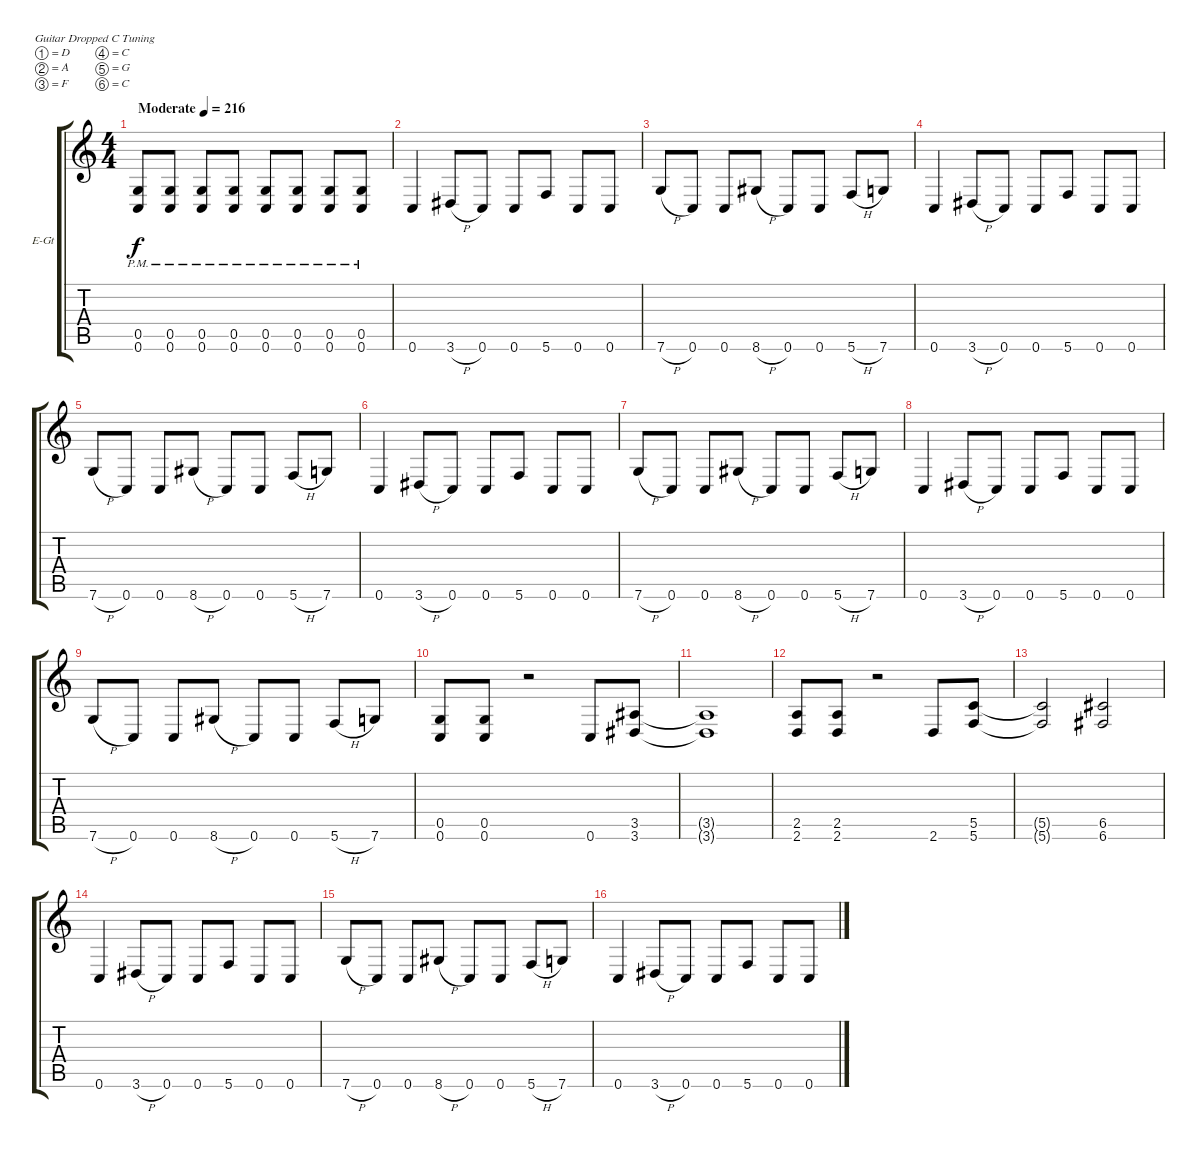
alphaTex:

\bracketExtendMode groupsimilarinstruments
\firstSystemTrackNameOrientation horizontal
\otherSystemsTrackNameOrientation horizontal
\track ("Utwór 1" "E-Gt") {instrument distortionguitar}
\staff {score tabs}
\tuning (D4 A3 F3 C3 G2 C2)
\ts (4 4)
\beaming (8 2 2 2 2)
\tempo (216 "Moderate")
\clef g2
\ks c
(0.5{pm} 0.6{pm}).8{dy f instrument distortionguitar} (0.5{pm} 0.6{pm}).8 (0.5{pm} 0.6{pm}).8 (0.5{pm} 0.6{pm}).8 (0.5{pm} 0.6{pm}).8 (0.5{pm} 0.6{pm}).8 (0.5{pm} 0.6{pm}).8 (0.5{pm} 0.6{pm}).8 |
0.6.4 3.6{h}.8 0.6.8 0.6.8 5.6.8 0.6.8 0.6.8 |
7.6{h}.8 0.6.8 0.6.8 8.6{h}.8 0.6.8 0.6.8 5.6{h}.8 7.6.8 |
0.6.4 3.6{h}.8 0.6.8 0.6.8 5.6.8 0.6.8 0.6.8 |
7.6{h}.8 0.6.8 0.6.8 8.6{h}.8 0.6.8 0.6.8 5.6{h}.8 7.6.8 |
0.6.4 3.6{h}.8 0.6.8 0.6.8 5.6.8 0.6.8 0.6.8 |
7.6{h}.8 0.6.8 0.6.8 8.6{h}.8 0.6.8 0.6.8 5.6{h}.8 7.6.8 |
0.6.4 3.6{h}.8 0.6.8 0.6.8 5.6.8 0.6.8 0.6.8 |
7.6{h}.8 0.6.8 0.6.8 8.6{h}.8 0.6.8 0.6.8 5.6{h}.8 7.6.8 |
(0.5 0.6).8 (0.5 0.6).8 r.2 0.6.8 (3.5 3.6).8 |
(3.5{t} 3.6{t}).1 |
(2.5 2.6).8 (2.5 2.6).8 r.2 2.6.8 (5.5 5.6).8 |
(5.5{t} 5.6{t}).2 (6.5 6.6).2 |
0.6.4 3.6{h}.8 0.6.8 0.6.8 5.6.8 0.6.8 0.6.8 |
7.6{h}.8 0.6.8 0.6.8 8.6{h}.8 0.6.8 0.6.8 5.6{h}.8 7.6.8 |
0.6.4 3.6{h}.8 0.6.8 0.6.8 5.6.8 0.6.8 0.6.8
